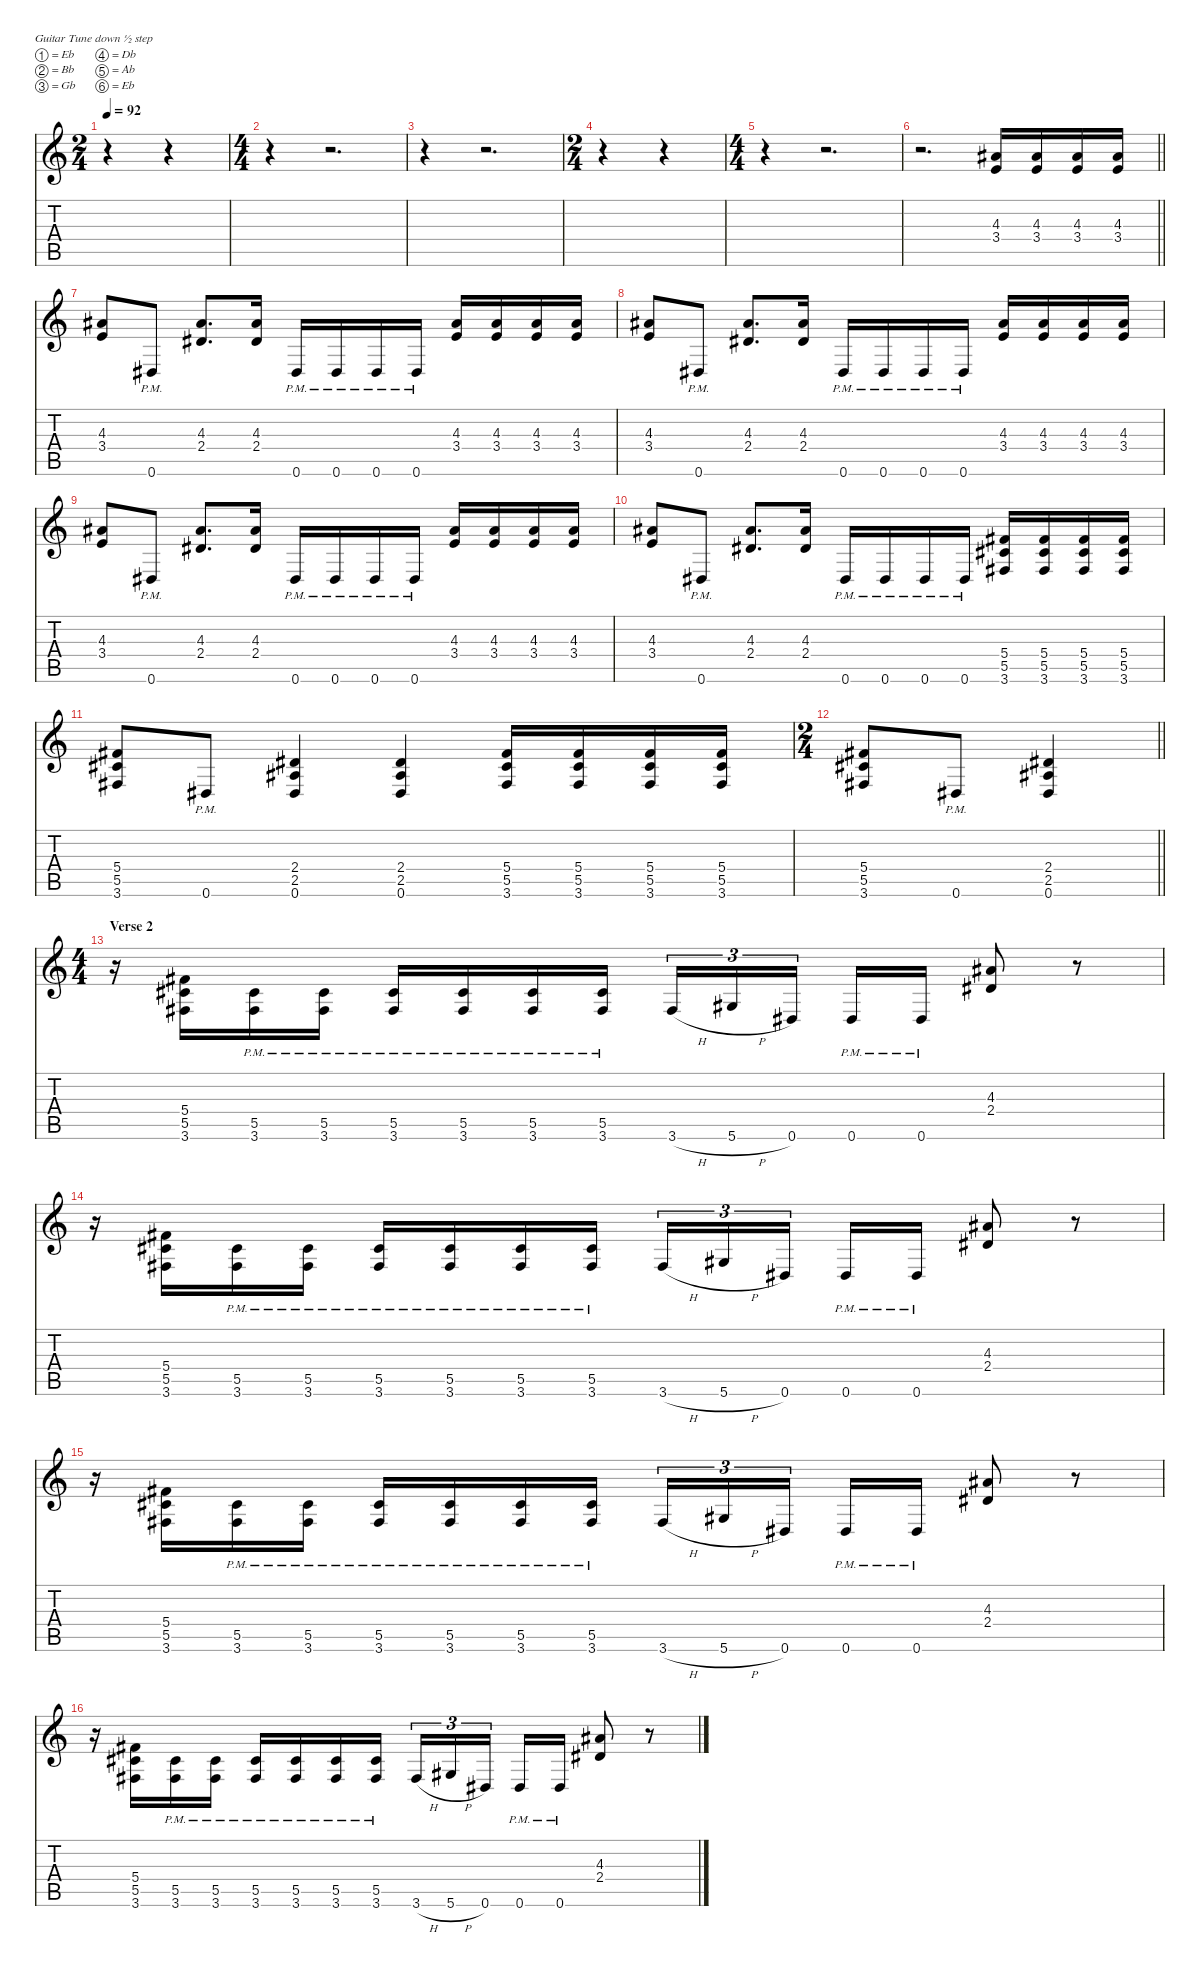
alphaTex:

\defaultSystemsLayout 4
\hideDynamics
\bracketExtendMode nobrackets
\singleTrackTrackNamePolicy hidden
\multiTrackTrackNamePolicy hidden
\otherSystemsTrackNameOrientation horizontal
\track ("Kirk" "dist.guit.") {instrument distortionguitar}
\staff {score tabs}
\tuning (Eb4 Bb3 Gb3 Db3 Ab2 Eb2)
\ts (2 4)
\beaming (8 2 2 2 2)
\tempo 92
\clef g2
\ks c
r.4{dy f beam Down} r.4{beam Down} |
\ts (4 4)
\beaming (8 2 2 2 2)
r.4{beam Down} r.2{d beam Down} |
r.4{beam Down} r.2{d beam Down} |
\ts (2 4)
\beaming (8 2 2)
r.4{beam Down} r.4{beam Down} |
\ts (4 4)
\beaming (8 2 2 2 2)
r.4{beam Down} r.2{d beam Down} |
\barLineRight lightlight
r.2{d beam Down} (4.3{acc #} 3.4).16{beam Up} (4.3{acc #} 3.4).16{beam Up} (4.3{acc #} 3.4).16{beam Up} (4.3{acc #} 3.4).16{beam Up} |
\section ("" "")
(4.3{acc #} 3.4).8{beam Up} 0.6{pm acc #}.8{beam Up} (4.3{acc #} 2.4{acc #}).8{d beam Up} (4.3{acc #} 2.4{acc #}).16{beam Up} 0.6{pm acc #}.16{beam Up} 0.6{pm acc #}.16{beam Up} 0.6{pm acc #}.16{beam Up} 0.6{pm acc #}.16{beam Up} (4.3{acc #} 3.4).16{beam Up} (4.3{acc #} 3.4).16{beam Up} (4.3{acc #} 3.4).16{beam Up} (4.3{acc #} 3.4).16{beam Up} |
(4.3{acc #} 3.4).8{beam Up} 0.6{pm acc #}.8{beam Up} (4.3{acc #} 2.4{acc #}).8{d beam Up} (4.3{acc #} 2.4{acc #}).16{beam Up} 0.6{pm acc #}.16{beam Up} 0.6{pm acc #}.16{beam Up} 0.6{pm acc #}.16{beam Up} 0.6{pm acc #}.16{beam Up} (4.3{acc #} 3.4).16{beam Up} (4.3{acc #} 3.4).16{beam Up} (4.3{acc #} 3.4).16{beam Up} (4.3{acc #} 3.4).16{beam Up} |
(4.3{acc #} 3.4).8{beam Up} 0.6{pm acc #}.8{beam Up} (4.3{acc #} 2.4{acc #}).8{d beam Up} (4.3{acc #} 2.4{acc #}).16{beam Up} 0.6{pm acc #}.16{beam Up} 0.6{pm acc #}.16{beam Up} 0.6{pm acc #}.16{beam Up} 0.6{pm acc #}.16{beam Up} (4.3{acc #} 3.4).16{beam Up} (4.3{acc #} 3.4).16{beam Up} (4.3{acc #} 3.4).16{beam Up} (4.3{acc #} 3.4).16{beam Up} |
(4.3{acc #} 3.4).8{beam Up} 0.6{pm acc #}.8{beam Up} (4.3{acc #} 2.4{acc #}).8{d beam Up} (4.3{acc #} 2.4{acc #}).16{beam Up} 0.6{pm acc #}.16{beam Up} 0.6{pm acc #}.16{beam Up} 0.6{pm acc #}.16{beam Up} 0.6{pm acc #}.16{beam Up} (5.4{acc #} 5.5{acc #} 3.6{acc #}).16{beam Up} (5.4{acc #} 5.5{acc #} 3.6{acc #}).16{beam Up} (5.4{acc #} 5.5{acc #} 3.6{acc #}).16{beam Up} (5.4{acc #} 5.5{acc #} 3.6{acc #}).16{beam Up} |
(5.4{acc #} 5.5{acc #} 3.6{acc #}).8{beam Up} 0.6{pm acc #}.8{beam Up} (2.4{acc #} 2.5{acc #} 0.6{acc #}).4{beam Up} (2.4{acc #} 2.5{acc #} 0.6{acc #}).4{beam Up} (5.4{acc #} 5.5{acc #} 3.6{acc #}).16{beam Up} (5.4{acc #} 5.5{acc #} 3.6{acc #}).16{beam Up} (5.4{acc #} 5.5{acc #} 3.6{acc #}).16{beam Up} (5.4{acc #} 5.5{acc #} 3.6{acc #}).16{beam Up} |
\ts (2 4)
\beaming (8 2 2 2 2)
\barLineRight lightlight
(5.4{acc #} 5.5{acc #} 3.6{acc #}).8{beam Up} 0.6{pm acc #}.8{beam Up} (2.4{acc #} 2.5{acc #} 0.6{acc #}).4{beam Up} |
\ts (4 4)
\beaming (8 2 2 2 2)
\section ("" "Verse 2")
r.16{beam Down} (5.4{acc #} 5.5{acc #} 3.6{acc #}).16{beam Up} (5.5{pm acc #} 3.6{pm acc #}).16{beam Up} (5.5{pm acc #} 3.6{pm acc #}).16{beam Up} (5.5{pm acc #} 3.6{pm acc #}).16{beam Up} (5.5{pm acc #} 3.6{pm acc #}).16{beam Up} (5.5{pm acc #} 3.6{pm acc #}).16{beam Up} (5.5{pm acc #} 3.6{pm acc #}).16{beam Up} 3.6{h acc #}.16{tu (3 2) beam Up} 5.6{h acc #}.16{tu (3 2) beam Up} 0.6{acc #}.16{tu (3 2) beam Up} 0.6{pm acc #}.16{beam Up} 0.6{pm acc #}.16{beam Up} (4.3{acc #} 2.4{acc #}).8{beam Up} r.8{beam Up} |
r.16{beam Down} (5.4{acc #} 5.5{acc #} 3.6{acc #}).16{beam Up} (5.5{pm acc #} 3.6{pm acc #}).16{beam Up} (5.5{pm acc #} 3.6{pm acc #}).16{beam Up} (5.5{pm acc #} 3.6{pm acc #}).16{beam Up} (5.5{pm acc #} 3.6{pm acc #}).16{beam Up} (5.5{pm acc #} 3.6{pm acc #}).16{beam Up} (5.5{pm acc #} 3.6{pm acc #}).16{beam Up} 3.6{h acc #}.16{tu (3 2) beam Up} 5.6{h acc #}.16{tu (3 2) beam Up} 0.6{acc #}.16{tu (3 2) beam Up} 0.6{pm acc #}.16{beam Up} 0.6{pm acc #}.16{beam Up} (4.3{acc #} 2.4{acc #}).8{beam Up} r.8{beam Up} |
r.16{beam Down} (5.4{acc #} 5.5{acc #} 3.6{acc #}).16{beam Up} (5.5{pm acc #} 3.6{pm acc #}).16{beam Up} (5.5{pm acc #} 3.6{pm acc #}).16{beam Up} (5.5{pm acc #} 3.6{pm acc #}).16{beam Up} (5.5{pm acc #} 3.6{pm acc #}).16{beam Up} (5.5{pm acc #} 3.6{pm acc #}).16{beam Up} (5.5{pm acc #} 3.6{pm acc #}).16{beam Up} 3.6{h acc #}.16{tu (3 2) beam Up} 5.6{h acc #}.16{tu (3 2) beam Up} 0.6{acc #}.16{tu (3 2) beam Up} 0.6{pm acc #}.16{beam Up} 0.6{pm acc #}.16{beam Up} (4.3{acc #} 2.4{acc #}).8{beam Up} r.8{beam Up} |
r.16{beam Down} (5.4{acc #} 5.5{acc #} 3.6{acc #}).16{beam Up} (5.5{pm acc #} 3.6{pm acc #}).16{beam Up} (5.5{pm acc #} 3.6{pm acc #}).16{beam Up} (5.5{pm acc #} 3.6{pm acc #}).16{beam Up} (5.5{pm acc #} 3.6{pm acc #}).16{beam Up} (5.5{pm acc #} 3.6{pm acc #}).16{beam Up} (5.5{pm acc #} 3.6{pm acc #}).16{beam Up} 3.6{h acc #}.16{tu (3 2) beam Up} 5.6{h acc #}.16{tu (3 2) beam Up} 0.6{acc #}.16{tu (3 2) beam Up} 0.6{pm acc #}.16{beam Up} 0.6{pm acc #}.16{beam Up} (4.3{acc #} 2.4{acc #}).8{beam Up} r.8{beam Up}
